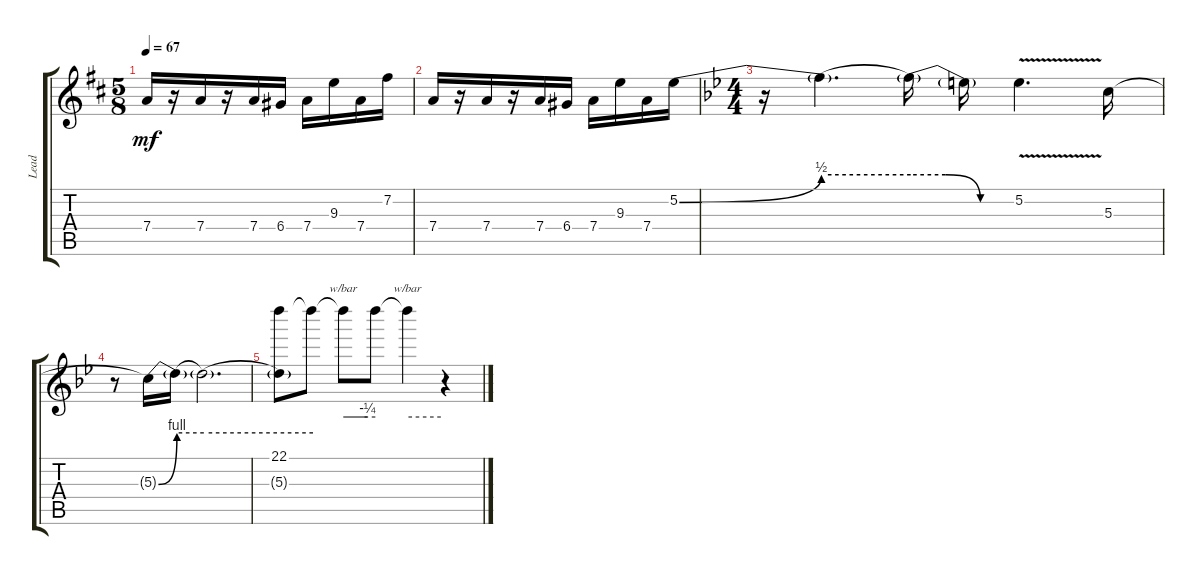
\track ("Lead" "Lead") {instrument overdrivenguitar}
\staff {score tabs}
\tuning (E4 B3 G3 D3 A2 D2) {hide}
\ts (5 8)
\tempo 67
\clef g2
\ks d
7.4.16{dy mf} r.16 7.4.16 r.16 7.4.16 6.4.16 7.4.16 9.3.16 7.4.16 7.2.16 |
7.4.16 r.16 7.4.16 r.16 7.4.16 6.4.16 7.4.16 9.3.16 7.4.16 5.2{be (bend 0 0 60 2)}.16 |
\ts (4 4)
\ks bb
r.16 5.2{be (hold 0 2 60 2) t}.4{d} 5.2{be (custom 0 2 20 2 40 0 60 0) t}.16 5.2{t}.16 5.2{v}.4{d} 5.3.16 |
r.8 5.3{be (bend 0 0 60 4) t}.16 5.3{be (hold 0 4 60 4) t}.16 5.3{be (hold 0 4 60 4) t}.2{d} |
(22.1 5.3{t}).8 22.1{t}.8 22.1{t}.8{tbe (custom default 0 0 45 -1 60 -1)} 22.1{t}.8 22.1{t}.4{tbe (hold default 0 0 60 0)} r.4
